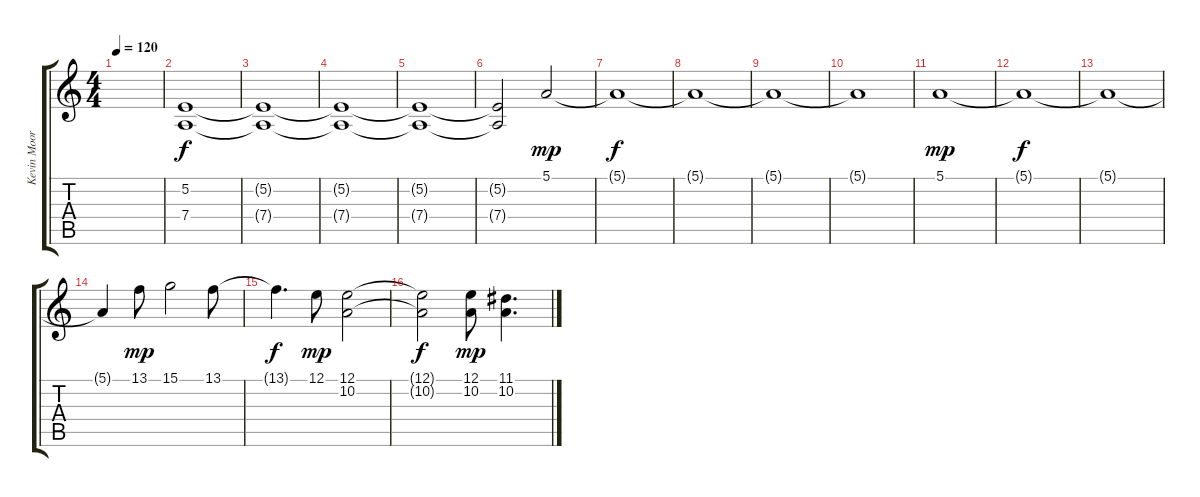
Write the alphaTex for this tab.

\track ("Kevin Moore" "Kevin Moor") {instrument synthstrings1}
\staff {score tabs}
\tuning (E4 B3 G3 D3 A2 E2) {hide}
\ts (4 4)
\tempo 120
\clef g2
\ks c
|
(5.2 7.4).1 |
(5.2{t} 7.4{t}).1{dy f} |
(5.2{t} 7.4{t}).1 |
(5.2{t} 7.4{t}).1 |
(5.2{t} 7.4{t}).2 5.1.2{dy mp} |
5.1{t}.1{dy f} |
5.1{t}.1 |
5.1{t}.1 |
5.1{t}.1 |
5.1.1{dy mp} |
5.1{t}.1{dy f} |
5.1{t}.1 |
5.1{t}.4 13.1.8{dy mp} 15.1.2 13.1.8 |
13.1{t}.4{d dy f} 12.1.8{dy mp} (12.1 10.2).2 |
(12.1{t} 10.2{t}).2{dy f} (12.1 10.2).8{dy mp} (11.1 10.2).4{d}
